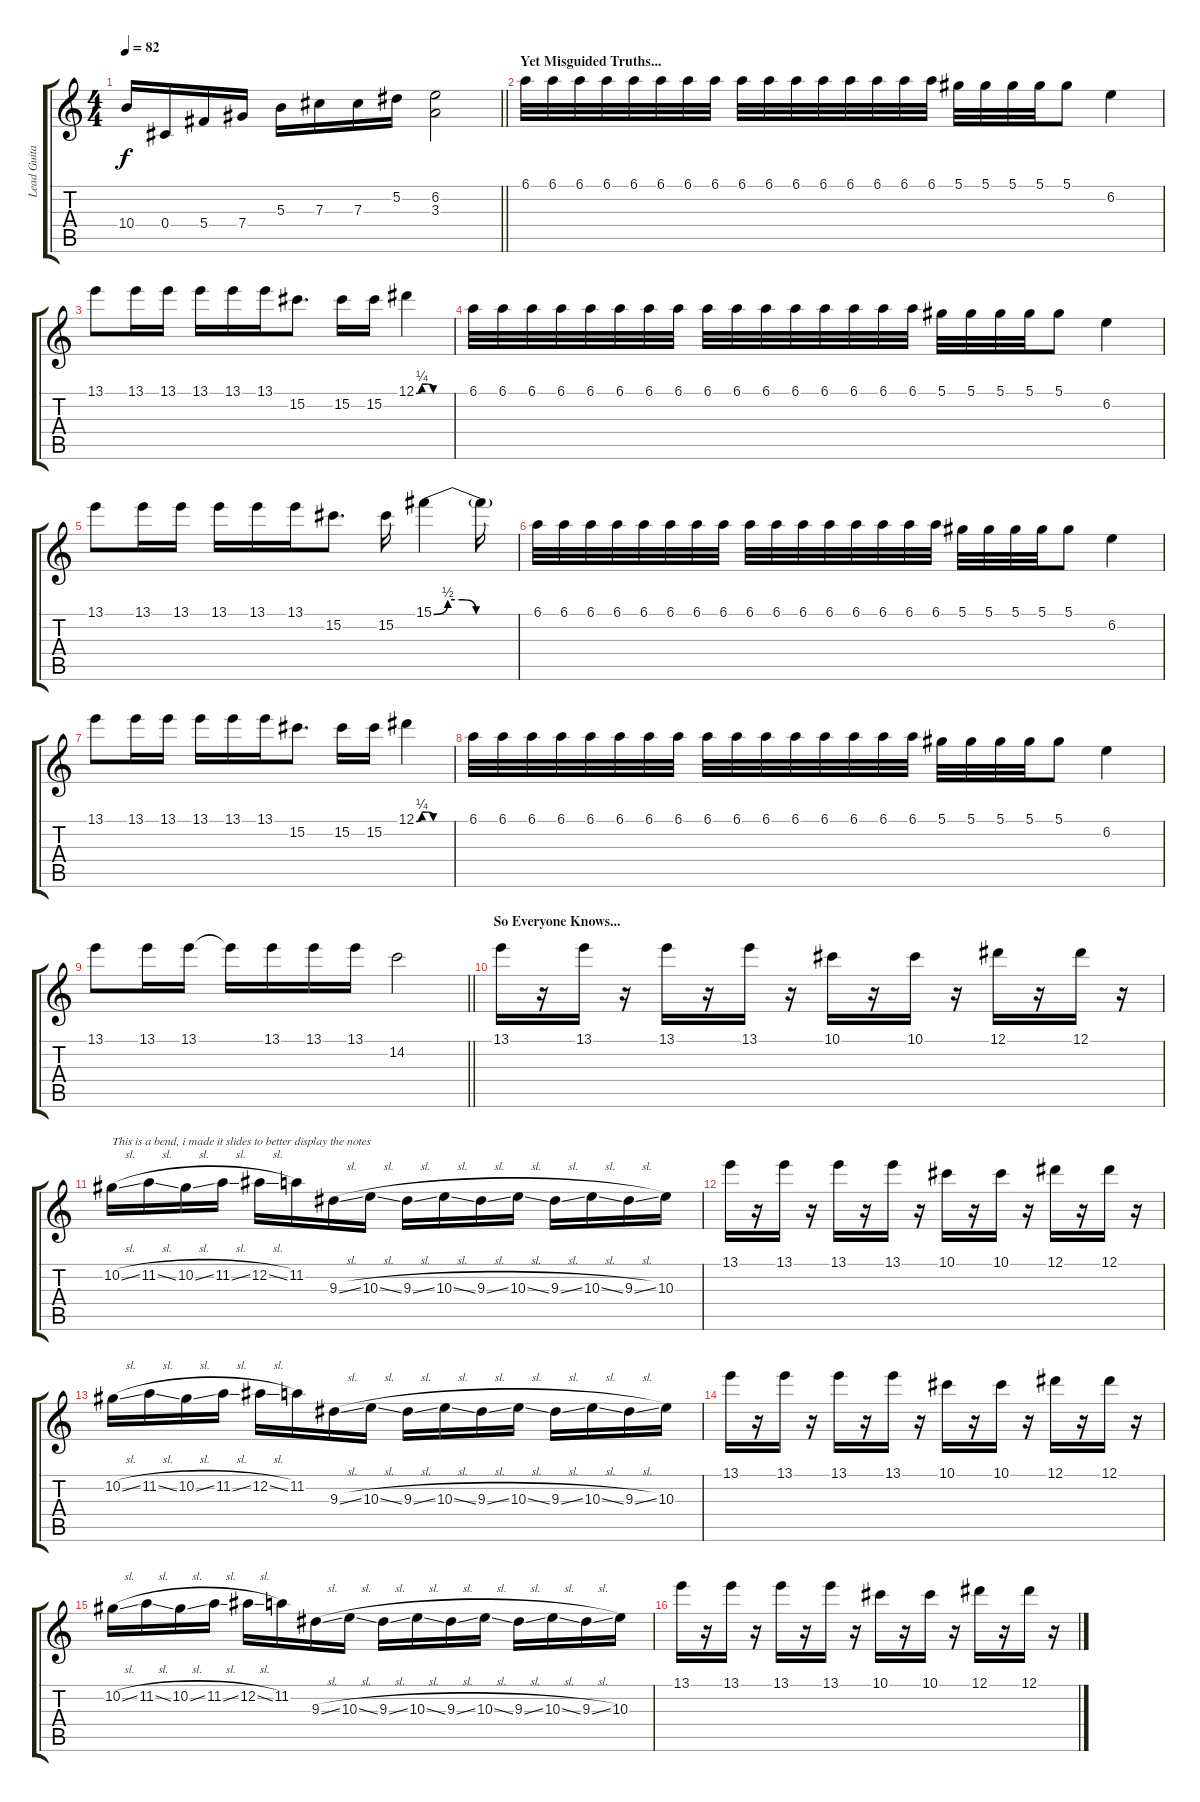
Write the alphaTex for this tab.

\track ("Lead Guitar" "Lead Guita") {instrument overdrivenguitar}
\staff {score tabs}
\tuning (Eb4 Bb3 Gb3 Db3 Ab2 Db2) {hide}
\ts (4 4)
\tempo 82
\clef g2
\barLineRight lightlight
\ks c
10.4.16{dy f} 0.4.16 5.4.16 7.4.16 5.3.16 7.3.16 7.3.16 5.2.16 (6.2 3.3).2 |
\section ("" "Yet Misguided Truths...")
6.1.32 6.1.32 6.1.32 6.1.32 6.1.32 6.1.32 6.1.32 6.1.32 6.1.32 6.1.32 6.1.32 6.1.32 6.1.32 6.1.32 6.1.32 6.1.32 5.1.32 5.1.32 5.1.32 5.1.32 5.1.8 6.2.4 |
13.1.8 13.1.16 13.1.16 13.1.16 13.1.16 13.1.16 15.2.8{d} 15.2.16 15.2.16 12.1{be (custom 0 0 10 1 20 1 30 0 60 0)}.4 |
6.1.32 6.1.32 6.1.32 6.1.32 6.1.32 6.1.32 6.1.32 6.1.32 6.1.32 6.1.32 6.1.32 6.1.32 6.1.32 6.1.32 6.1.32 6.1.32 5.1.32 5.1.32 5.1.32 5.1.32 5.1.8 6.2.4 |
13.1.8 13.1.16 13.1.16 13.1.16 13.1.16 13.1.16 15.2.8{d} 15.2.16 15.1{be (custom 0 0 10 2 20 2 30 0 60 0)}.4 15.1{t}.16 |
6.1.32 6.1.32 6.1.32 6.1.32 6.1.32 6.1.32 6.1.32 6.1.32 6.1.32 6.1.32 6.1.32 6.1.32 6.1.32 6.1.32 6.1.32 6.1.32 5.1.32 5.1.32 5.1.32 5.1.32 5.1.8 6.2.4 |
13.1.8 13.1.16 13.1.16 13.1.16 13.1.16 13.1.16 15.2.8{d} 15.2.16 15.2.16 12.1{be (custom 0 0 10 1 20 1 30 0 60 0)}.4 |
6.1.32 6.1.32 6.1.32 6.1.32 6.1.32 6.1.32 6.1.32 6.1.32 6.1.32 6.1.32 6.1.32 6.1.32 6.1.32 6.1.32 6.1.32 6.1.32 5.1.32 5.1.32 5.1.32 5.1.32 5.1.8 6.2.4 |
\barLineRight lightlight
13.1.8 13.1.16 13.1.16 13.1{t}.16 13.1.16 13.1.16 13.1.16 14.2.2 |
\section ("" "So Everyone Knows...")
13.1.16 r.16 13.1.16 r.16 13.1.16 r.16 13.1.16 r.16 10.1.16 r.16 10.1.16 r.16 12.1.16 r.16 12.1.16 r.16 |
10.2{sl}.16{txt "This is a bend, i made it slides to better display the notes"} 11.2{sl}.16 10.2{sl}.16 11.2{sl}.16 12.2{sl}.16 11.2.16 9.3{sl}.16 10.3{sl}.16 9.3{sl}.16 10.3{sl}.16 9.3{sl}.16 10.3{sl}.16 9.3{sl}.16 10.3{sl}.16 9.3{sl}.16 10.3.16 |
13.1.16 r.16 13.1.16 r.16 13.1.16 r.16 13.1.16 r.16 10.1.16 r.16 10.1.16 r.16 12.1.16 r.16 12.1.16 r.16 |
10.2{sl}.16 11.2{sl}.16 10.2{sl}.16 11.2{sl}.16 12.2{sl}.16 11.2.16 9.3{sl}.16 10.3{sl}.16 9.3{sl}.16 10.3{sl}.16 9.3{sl}.16 10.3{sl}.16 9.3{sl}.16 10.3{sl}.16 9.3{sl}.16 10.3.16 |
13.1.16 r.16 13.1.16 r.16 13.1.16 r.16 13.1.16 r.16 10.1.16 r.16 10.1.16 r.16 12.1.16 r.16 12.1.16 r.16 |
10.2{sl}.16 11.2{sl}.16 10.2{sl}.16 11.2{sl}.16 12.2{sl}.16 11.2.16 9.3{sl}.16 10.3{sl}.16 9.3{sl}.16 10.3{sl}.16 9.3{sl}.16 10.3{sl}.16 9.3{sl}.16 10.3{sl}.16 9.3{sl}.16 10.3.16 |
13.1.16 r.16 13.1.16 r.16 13.1.16 r.16 13.1.16 r.16 10.1.16 r.16 10.1.16 r.16 12.1.16 r.16 12.1.16 r.16
